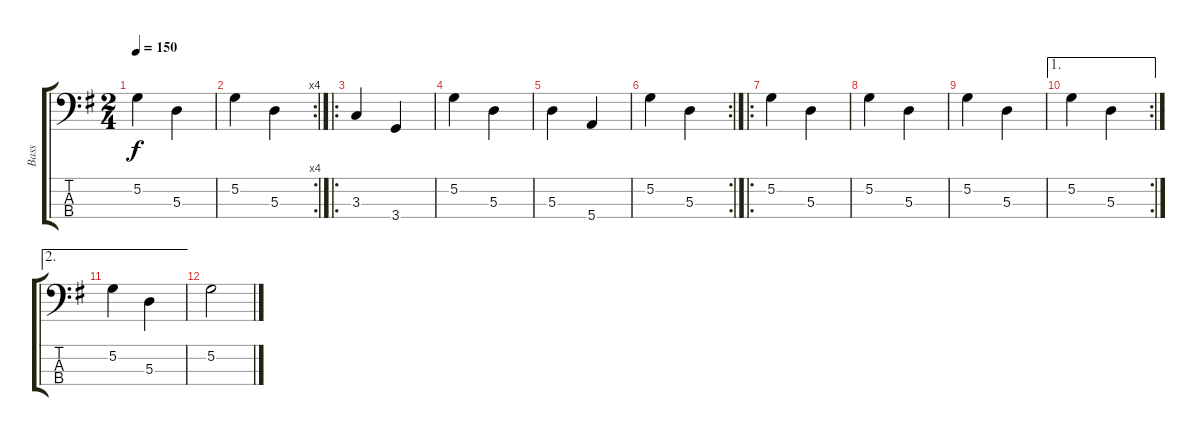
\track ("Bass" "Bass") {instrument electricbassfinger}
\staff {score tabs}
\tuning (G2 D2 A1 E1) {hide}
\ts (2 4)
\tempo 150
\clef f4
\ks g
5.2.4{dy f} 5.3.4 |
\rc 4
5.2.4 5.3.4 |
\ro
3.3.4 3.4.4 |
5.2.4 5.3.4 |
5.3.4 5.4.4 |
\rc 2
5.2.4 5.3.4 |
\ro
5.2.4 5.3.4 |
5.2.4 5.3.4 |
5.2.4 5.3.4 |
\ae 1
\rc 2
5.2.4 5.3.4 |
\ae 2
5.2.4 5.3.4 |
5.2.2
